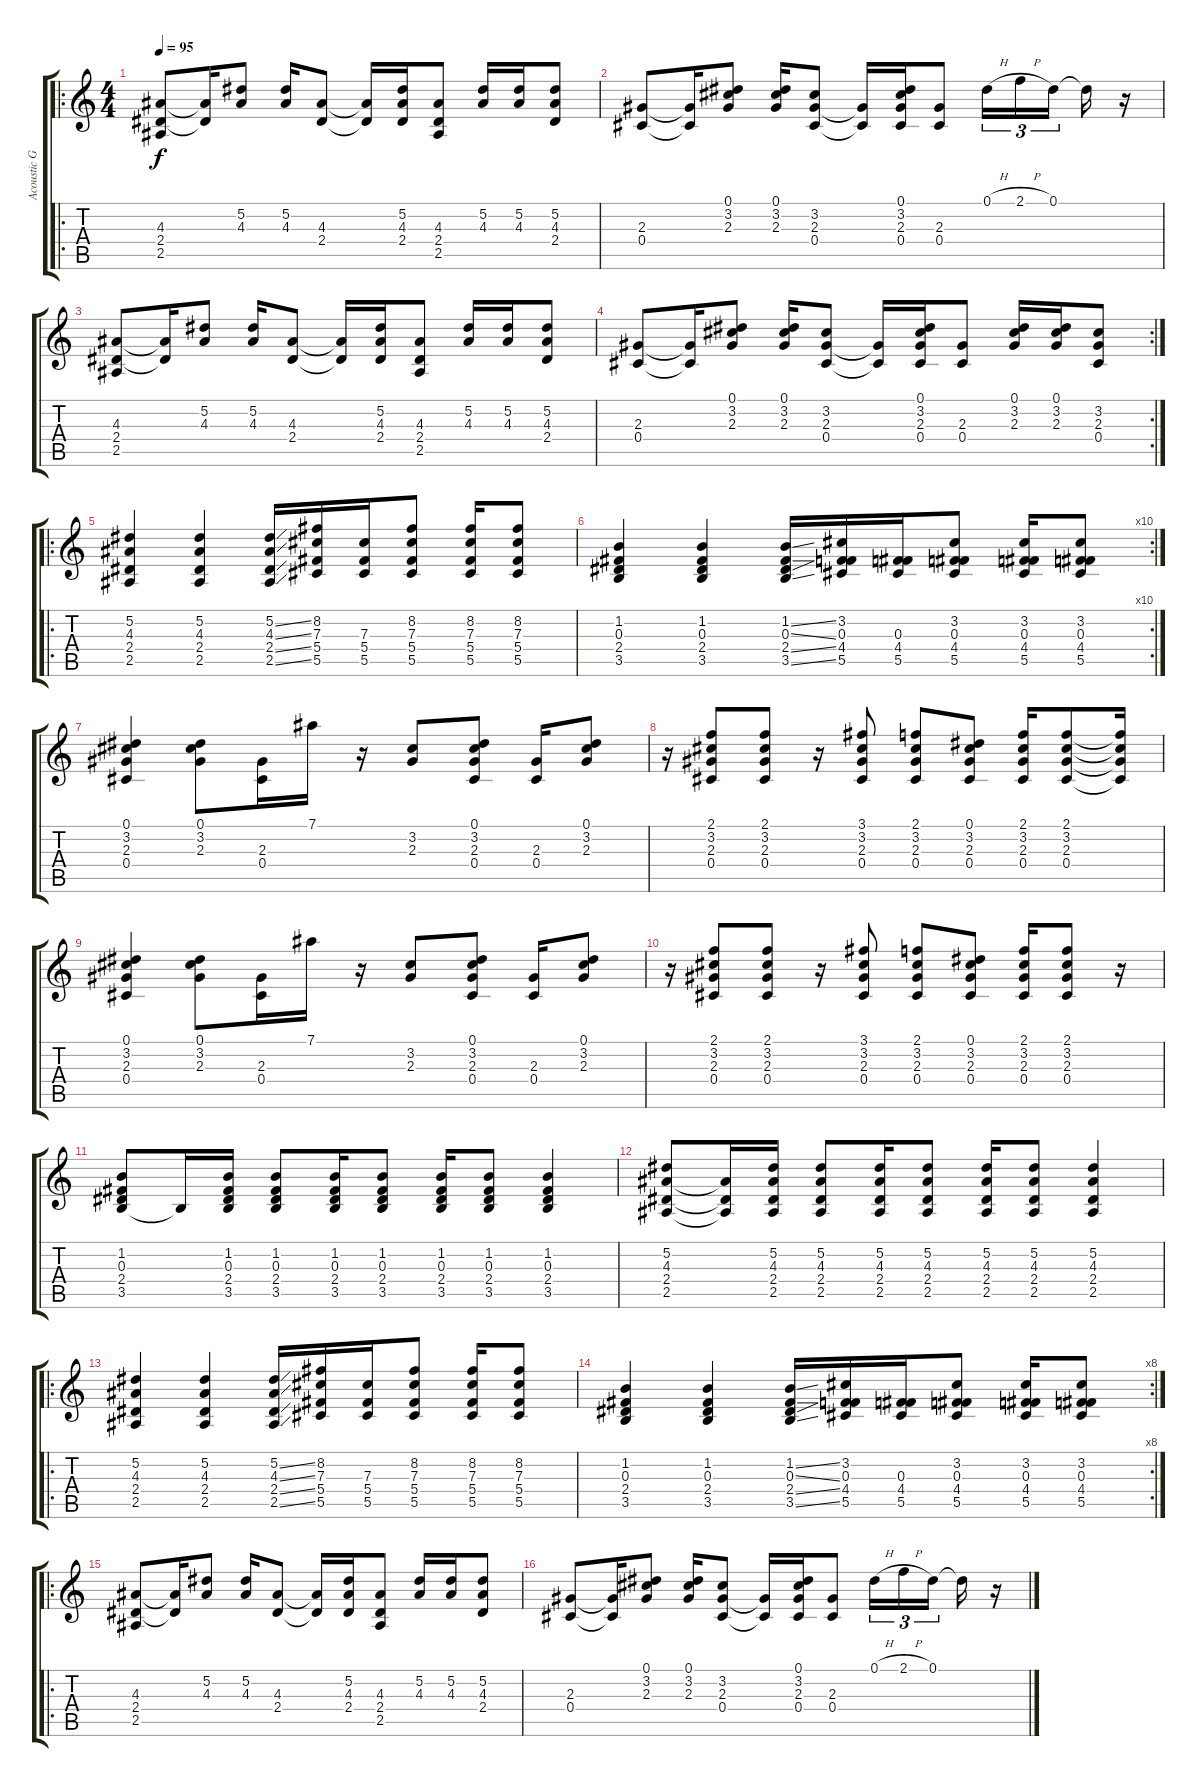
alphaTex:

\track ("Acoustic Guitar (Base)" "Acoustic G") {instrument acousticguitarsteel}
\staff {score tabs}
\tuning (Eb4 Bb3 Gb3 Db3 Ab2 Eb2) {hide}
\ro
\ts (4 4)
\tempo 95
\clef g2
\ks c
(4.3 2.4 2.5).8{dy f instrument acousticguitarsteel} (4.3{t} 2.4{t}).16 (5.2 4.3).8 (5.2 4.3).16 (4.3 2.4).8 (4.3{t} 2.4{t}).16 (5.2 4.3 2.4).16 (4.3 2.4 2.5).8 (5.2 4.3).16 (5.2 4.3).16 (5.2 4.3 2.4).8 |
(2.3 0.4).8 (2.3{t} 0.4{t}).16 (0.1 3.2 2.3).8 (0.1 3.2 2.3).16 (3.2 2.3 0.4).8 (2.3{t} 0.4{t}).16 (0.1 3.2 2.3 0.4).16 (2.3 0.4).8 0.1{h}.16{tu (3 2)} 2.1{h}.16{tu (3 2)} 0.1.16{tu (3 2)} 0.1{t}.16 r.16 |
(4.3 2.4 2.5).8 (4.3{t} 2.4{t}).16 (5.2 4.3).8 (5.2 4.3).16 (4.3 2.4).8 (4.3{t} 2.4{t}).16 (5.2 4.3 2.4).16 (4.3 2.4 2.5).8 (5.2 4.3).16 (5.2 4.3).16 (5.2 4.3 2.4).8 |
\rc 2
(2.3 0.4).8 (2.3{t} 0.4{t}).16 (0.1 3.2 2.3).8 (0.1 3.2 2.3).16 (3.2 2.3 0.4).8 (2.3{t} 0.4{t}).16 (0.1 3.2 2.3 0.4).16 (2.3 0.4).8 (0.1 3.2 2.3).16 (0.1 3.2 2.3).16 (3.2 2.3 0.4).8 |
\ro
(5.2 4.3 2.4 2.5).4 (5.2 4.3 2.4 2.5).4 (5.2{ss} 4.3{ss} 2.4{ss} 2.5{ss}).16 (8.2 7.3 5.4 5.5).16 (7.3 5.4 5.5).16 (8.2 7.3 5.4 5.5).8 (8.2 7.3 5.4 5.5).16 (8.2 7.3 5.4 5.5).8 |
\rc 10
(1.2 0.3 2.4 3.5).4 (1.2 0.3 2.4 3.5).4 (1.2{ss} 0.3{ss} 2.4{ss} 3.5{ss}).16 (3.2 0.3 4.4 5.5).16 (0.3 4.4 5.5).16 (3.2 0.3 4.4 5.5).8 (3.2 0.3 4.4 5.5).16 (3.2 0.3 4.4 5.5).8 |
(0.1 3.2 2.3 0.4).4 (0.1 3.2 2.3).8 (2.3 0.4).16 7.1.16 r.16 (3.2 2.3).8 (0.1 3.2 2.3 0.4).8 (2.3 0.4).16 (0.1 3.2 2.3).8 |
r.16 (2.1 3.2 2.3 0.4).8 (2.1 3.2 2.3 0.4).8 r.16 (3.1 3.2 2.3 0.4).8 (2.1 3.2 2.3 0.4).8 (0.1 3.2 2.3 0.4).8 (2.1 3.2 2.3 0.4).16 (2.1 3.2 2.3 0.4).8 (2.1{t} 3.2{t} 2.3{t} 0.4{t}).16 |
(0.1 3.2 2.3 0.4).4 (0.1 3.2 2.3).8 (2.3 0.4).16 7.1.16 r.16 (3.2 2.3).8 (0.1 3.2 2.3 0.4).8 (2.3 0.4).16 (0.1 3.2 2.3).8 |
r.16 (2.1 3.2 2.3 0.4).8 (2.1 3.2 2.3 0.4).8 r.16 (3.1 3.2 2.3 0.4).8 (2.1 3.2 2.3 0.4).8 (0.1 3.2 2.3 0.4).8 (2.1 3.2 2.3 0.4).16 (2.1 3.2 2.3 0.4).8 r.16 |
(1.2 0.3 2.4 3.5).8 3.5{t}.16 (1.2 0.3 2.4 3.5).16 (1.2 0.3 2.4 3.5).8 (1.2 0.3 2.4 3.5).16 (1.2 0.3 2.4 3.5).8 (1.2 0.3 2.4 3.5).16 (1.2 0.3 2.4 3.5).8 (1.2 0.3 2.4 3.5).4 |
(5.2 4.3 2.4 2.5).8 (4.3{t} 2.4{t} 2.5{t}).16 (5.2 4.3 2.4 2.5).16 (5.2 4.3 2.4 2.5).8 (5.2 4.3 2.4 2.5).16 (5.2 4.3 2.4 2.5).8 (5.2 4.3 2.4 2.5).16 (5.2 4.3 2.4 2.5).8 (5.2 4.3 2.4 2.5).4 |
\ro
(5.2 4.3 2.4 2.5).4 (5.2 4.3 2.4 2.5).4 (5.2{ss} 4.3{ss} 2.4{ss} 2.5{ss}).16 (8.2 7.3 5.4 5.5).16 (7.3 5.4 5.5).16 (8.2 7.3 5.4 5.5).8 (8.2 7.3 5.4 5.5).16 (8.2 7.3 5.4 5.5).8 |
\rc 8
(1.2 0.3 2.4 3.5).4 (1.2 0.3 2.4 3.5).4 (1.2{ss} 0.3{ss} 2.4{ss} 3.5{ss}).16 (3.2 0.3 4.4 5.5).16 (0.3 4.4 5.5).16 (3.2 0.3 4.4 5.5).8 (3.2 0.3 4.4 5.5).16 (3.2 0.3 4.4 5.5).8 |
\ro
(4.3 2.4 2.5).8 (4.3{t} 2.4{t}).16 (5.2 4.3).8 (5.2 4.3).16 (4.3 2.4).8 (4.3{t} 2.4{t}).16 (5.2 4.3 2.4).16 (4.3 2.4 2.5).8 (5.2 4.3).16 (5.2 4.3).16 (5.2 4.3 2.4).8 |
(2.3 0.4).8 (2.3{t} 0.4{t}).16 (0.1 3.2 2.3).8 (0.1 3.2 2.3).16 (3.2 2.3 0.4).8 (2.3{t} 0.4{t}).16 (0.1 3.2 2.3 0.4).16 (2.3 0.4).8 0.1{h}.16{tu (3 2)} 2.1{h}.16{tu (3 2)} 0.1.16{tu (3 2)} 0.1{t}.16 r.16
